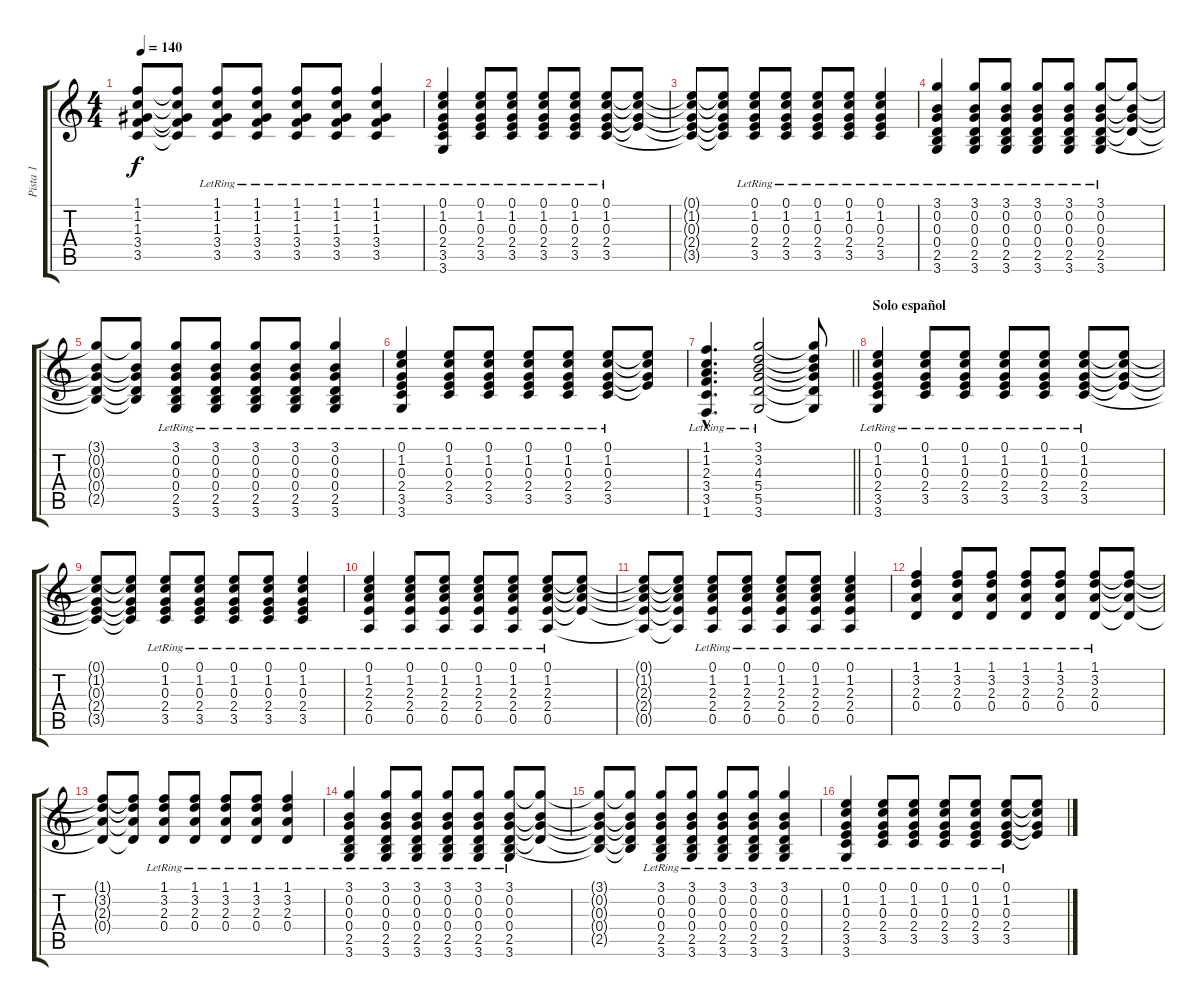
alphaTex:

\track ("Pista 1" "Pista 1") {instrument acousticguitarsteel}
\staff {score tabs}
\tuning (E4 B3 G3 D3 A2 E2) {hide}
\ts (4 4)
\tempo 140
\clef g2
\ks c
(1.1{t} 1.2{t} 1.3{t} 3.4{t} 3.5{t}).8{dy f} (1.1{t} 1.2{t} 1.3{t} 3.4{t} 3.5{t}).8 (1.1{lr} 1.2{lr} 1.3{lr} 3.4{lr} 3.5{lr}).8 (1.1{lr} 1.2{lr} 1.3{lr} 3.4{lr} 3.5{lr}).8 (1.1{lr} 1.2{lr} 1.3{lr} 3.4{lr} 3.5{lr}).8 (1.1{lr} 1.2{lr} 1.3{lr} 3.4{lr} 3.5{lr}).8 (1.1{lr} 1.2{lr} 1.3{lr} 3.4{lr} 3.5{lr}).4 |
(0.1{lr} 1.2{lr} 0.3{lr} 2.4{lr} 3.5{lr} 3.6{lr}).4 (0.1{lr} 1.2{lr} 0.3{lr} 2.4{lr} 3.5{lr}).8 (0.1{lr} 1.2{lr} 0.3{lr} 2.4{lr} 3.5{lr}).8 (0.1{lr} 1.2{lr} 0.3{lr} 2.4{lr} 3.5{lr}).8 (0.1{lr} 1.2{lr} 0.3{lr} 2.4{lr} 3.5{lr}).8 (0.1{lr} 1.2{lr} 0.3{lr} 2.4{lr} 3.5{lr}).8 (0.1{t} 1.2{t} 0.3{t} 2.4{t}).8 |
(0.1{t} 1.2{t} 0.3{t} 2.4{t} 3.5{t}).8 (0.1{t} 1.2{t} 0.3{t} 2.4{t} 3.5{t}).8 (0.1{lr} 1.2{lr} 0.3{lr} 2.4{lr} 3.5{lr}).8 (0.1{lr} 1.2{lr} 0.3{lr} 2.4{lr} 3.5{lr}).8 (0.1{lr} 1.2{lr} 0.3{lr} 2.4{lr} 3.5{lr}).8 (0.1{lr} 1.2{lr} 0.3{lr} 2.4{lr} 3.5{lr}).8 (0.1{lr} 1.2{lr} 0.3{lr} 2.4{lr} 3.5{lr}).4 |
(3.1{lr} 0.2{lr} 0.3{lr} 0.4{lr} 2.5{lr} 3.6).4 (3.1{lr} 0.2{lr} 0.3{lr} 0.4{lr} 2.5{lr} 3.6).8 (3.1{lr} 0.2{lr} 0.3{lr} 0.4{lr} 2.5{lr} 3.6).8 (3.1{lr} 0.2{lr} 0.3{lr} 0.4{lr} 2.5{lr} 3.6).8 (3.1{lr} 0.2{lr} 0.3{lr} 0.4{lr} 2.5{lr} 3.6).8 (3.1{lr} 0.2{lr} 0.3{lr} 0.4{lr} 2.5{lr} 3.6).8 (3.1{t} 0.2{t} 0.3{t} 0.4{t}).8 |
(3.1{t} 0.2{t} 0.3{t} 0.4{t} 2.5{t}).8 (3.1{t} 0.2{t} 0.3{t} 0.4{t} 2.5{t}).8 (3.1{lr} 0.2{lr} 0.3{lr} 0.4{lr} 2.5{lr} 3.6).8 (3.1{lr} 0.2{lr} 0.3{lr} 0.4{lr} 2.5{lr} 3.6).8 (3.1{lr} 0.2{lr} 0.3{lr} 0.4{lr} 2.5{lr} 3.6).8 (3.1{lr} 0.2{lr} 0.3{lr} 0.4{lr} 2.5{lr} 3.6).8 (3.1{lr} 0.2{lr} 0.3{lr} 0.4{lr} 2.5{lr} 3.6).4 |
(0.1{lr} 1.2{lr} 0.3{lr} 2.4{lr} 3.5{lr} 3.6{lr}).4 (0.1{lr} 1.2{lr} 0.3{lr} 2.4{lr} 3.5{lr}).8 (0.1{lr} 1.2{lr} 0.3{lr} 2.4{lr} 3.5{lr}).8 (0.1{lr} 1.2{lr} 0.3{lr} 2.4{lr} 3.5{lr}).8 (0.1{lr} 1.2{lr} 0.3{lr} 2.4{lr} 3.5{lr}).8 (0.1{lr} 1.2{lr} 0.3{lr} 2.4{lr} 3.5{lr}).8 (0.1{t} 1.2{t} 0.3{t} 2.4{t}).8 |
\barLineRight lightlight
(1.1{hac lr} 1.2{hac lr} 2.3{hac lr} 3.4{hac lr} 3.5{hac lr} 1.6{hac lr}).4{d} (3.1{lr} 3.2{lr} 4.3{lr} 5.4{lr} 5.5{lr} 3.6{lr}).2 (3.1{t} 3.2{t} 4.3{t} 5.4{t} 5.5{t} 3.6{t}).8 |
\section ("" "Solo español")
(0.1{lr} 1.2{lr} 0.3{lr} 2.4{lr} 3.5{lr} 3.6{lr}).4 (0.1{lr} 1.2{lr} 0.3{lr} 2.4{lr} 3.5{lr}).8 (0.1{lr} 1.2{lr} 0.3{lr} 2.4{lr} 3.5{lr}).8 (0.1{lr} 1.2{lr} 0.3{lr} 2.4{lr} 3.5{lr}).8 (0.1{lr} 1.2{lr} 0.3{lr} 2.4{lr} 3.5{lr}).8 (0.1{lr} 1.2{lr} 0.3{lr} 2.4{lr} 3.5{lr}).8 (0.1{t} 1.2{t} 0.3{t} 2.4{t}).8 |
(0.1{t} 1.2{t} 0.3{t} 2.4{t} 3.5{t}).8 (0.1{t} 1.2{t} 0.3{t} 2.4{t} 3.5{t}).8 (0.1{lr} 1.2{lr} 0.3{lr} 2.4{lr} 3.5{lr}).8 (0.1{lr} 1.2{lr} 0.3{lr} 2.4{lr} 3.5{lr}).8 (0.1{lr} 1.2{lr} 0.3{lr} 2.4{lr} 3.5{lr}).8 (0.1{lr} 1.2{lr} 0.3{lr} 2.4{lr} 3.5{lr}).8 (0.1{lr} 1.2{lr} 0.3{lr} 2.4{lr} 3.5{lr}).4 |
(0.1{lr} 1.2{lr} 2.3{lr} 2.4{lr} 0.5{lr}).4 (0.1{lr} 1.2{lr} 2.3{lr} 2.4{lr} 0.5{lr}).8 (0.1{lr} 1.2{lr} 2.3{lr} 2.4{lr} 0.5{lr}).8 (0.1{lr} 1.2{lr} 2.3{lr} 2.4{lr} 0.5{lr}).8 (0.1{lr} 1.2{lr} 2.3{lr} 2.4{lr} 0.5{lr}).8 (0.1{lr} 1.2{lr} 2.3{lr} 2.4{lr} 0.5{lr}).8 (0.1{t} 1.2{t} 2.3{t} 2.4{t}).8 |
(0.1{t} 1.2{t} 2.3{t} 2.4{t} 0.5{t}).8 (0.1{t} 1.2{t} 2.3{t} 2.4{t} 0.5{t}).8 (0.1{lr} 1.2{lr} 2.3{lr} 2.4{lr} 0.5{lr}).8 (0.1{lr} 1.2{lr} 2.3{lr} 2.4{lr} 0.5{lr}).8 (0.1{lr} 1.2{lr} 2.3{lr} 2.4{lr} 0.5{lr}).8 (0.1{lr} 1.2{lr} 2.3{lr} 2.4{lr} 0.5{lr}).8 (0.1{lr} 1.2{lr} 2.3{lr} 2.4{lr} 0.5{lr}).4 |
(1.1{lr} 3.2{lr} 2.3{lr} 0.4).4 (1.1{lr} 3.2{lr} 2.3{lr} 0.4{lr}).8 (1.1{lr} 3.2{lr} 2.3{lr} 0.4{lr}).8 (1.1{lr} 3.2{lr} 2.3{lr} 0.4{lr}).8 (1.1{lr} 3.2{lr} 2.3{lr} 0.4{lr}).8 (1.1{lr} 3.2{lr} 2.3{lr} 0.4{lr}).8 (1.1{t} 3.2{t} 2.3{t} 0.4{t}).8 |
(1.1{t} 3.2{t} 2.3{t} 0.4{t}).8 (1.1{t} 3.2{t} 2.3{t} 0.4{t}).8 (1.1{lr} 3.2{lr} 2.3{lr} 0.4{lr}).8 (1.1{lr} 3.2{lr} 2.3{lr} 0.4{lr}).8 (1.1{lr} 3.2{lr} 2.3{lr} 0.4{lr}).8 (1.1{lr} 3.2{lr} 2.3{lr} 0.4{lr}).8 (1.1{lr} 3.2{lr} 2.3{lr} 0.4{lr}).4 |
(3.1{lr} 0.2{lr} 0.3{lr} 0.4{lr} 2.5{lr} 3.6).4 (3.1{lr} 0.2{lr} 0.3{lr} 0.4{lr} 2.5{lr} 3.6).8 (3.1{lr} 0.2{lr} 0.3{lr} 0.4{lr} 2.5{lr} 3.6).8 (3.1{lr} 0.2{lr} 0.3{lr} 0.4{lr} 2.5{lr} 3.6).8 (3.1{lr} 0.2{lr} 0.3{lr} 0.4{lr} 2.5{lr} 3.6).8 (3.1{lr} 0.2{lr} 0.3{lr} 0.4{lr} 2.5{lr} 3.6).8 (3.1{t} 0.2{t} 0.3{t} 0.4{t}).8 |
(3.1{t} 0.2{t} 0.3{t} 0.4{t} 2.5{t}).8 (3.1{t} 0.2{t} 0.3{t} 0.4{t} 2.5{t}).8 (3.1{lr} 0.2{lr} 0.3{lr} 0.4{lr} 2.5{lr} 3.6).8 (3.1{lr} 0.2{lr} 0.3{lr} 0.4{lr} 2.5{lr} 3.6).8 (3.1{lr} 0.2{lr} 0.3{lr} 0.4{lr} 2.5{lr} 3.6).8 (3.1{lr} 0.2{lr} 0.3{lr} 0.4{lr} 2.5{lr} 3.6).8 (3.1{lr} 0.2{lr} 0.3{lr} 0.4{lr} 2.5{lr} 3.6).4 |
(0.1{lr} 1.2{lr} 0.3{lr} 2.4{lr} 3.5{lr} 3.6{lr}).4 (0.1{lr} 1.2{lr} 0.3{lr} 2.4{lr} 3.5{lr}).8 (0.1{lr} 1.2{lr} 0.3{lr} 2.4{lr} 3.5{lr}).8 (0.1{lr} 1.2{lr} 0.3{lr} 2.4{lr} 3.5{lr}).8 (0.1{lr} 1.2{lr} 0.3{lr} 2.4{lr} 3.5{lr}).8 (0.1{lr} 1.2{lr} 0.3{lr} 2.4{lr} 3.5{lr}).8 (0.1{t} 1.2{t} 0.3{t} 2.4{t}).8
